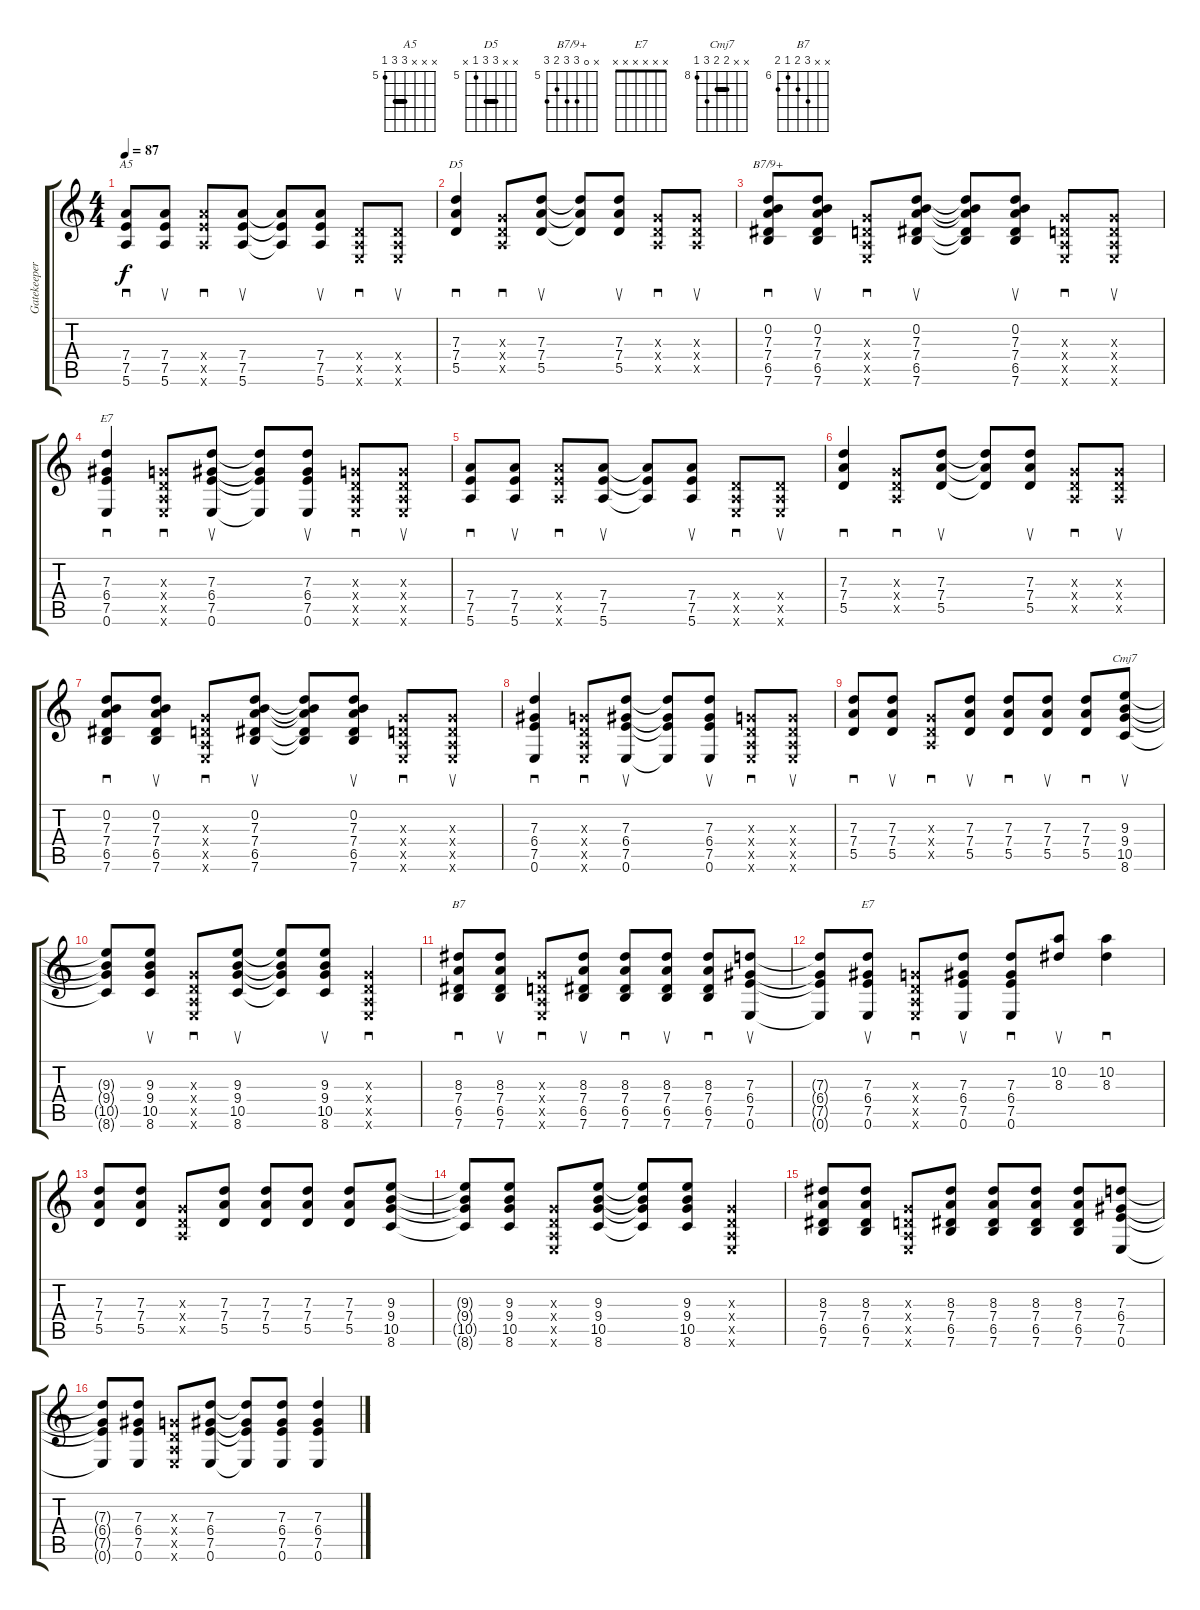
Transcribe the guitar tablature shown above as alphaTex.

\track ("Gatekeeper" "Gatekeeper") {instrument acousticguitarnylon}
\staff {score tabs}
\tuning (E4 B3 G3 D3 A2 E2) {hide}
\chord ("A5" x x x 7 7 5) {firstfret 5 barre 7}
\chord ("D5" x x 7 7 5 x) {firstfret 5 barre 7}
\chord ("B7/9+" x 0 7 7 6 7) {firstfret 5}
\chord ("E7" x x 7 6 7 0) {firstfret 6}
\chord ("Cmj7" x x 9 9 10 8) {firstfret 8 barre 9}
\chord ("B7" x x 8 7 6 7) {firstfret 6}
\chord ("E7" x x x x x x) {firstfret 0}
\ts (4 4)
\tempo 87
\clef g2
\ks c
(7.4 7.5 5.6).8{sd ch "A5" dy f instrument acousticguitarnylon} (7.4 7.5 5.6).8{su} (7.4{x} 7.5{x} 5.6{x}).8{sd} (7.4 7.5 5.6).8{su} (7.4{t} 7.5{t} 5.6{t}).8 (7.4 7.5 5.6).8{su} (0.4{x} 0.5{x} 0.6{x}).8{sd} (0.4{x} 0.5{x} 0.6{x}).8{su} |
(7.3 7.4 5.5).4{sd ch "D5"} (0.3{x} 0.4{x} 0.5{x}).8{sd} (7.3 7.4 5.5).8{su} (7.3{t} 7.4{t} 5.5{t}).8 (7.3 7.4 5.5).8{su} (0.3{x} 0.4{x} 0.5{x}).8{sd} (0.3{x} 0.4{x} 0.5{x}).8{su} |
(0.2 7.3 7.4 6.5 7.6).8{sd ch "B7/9+"} (0.2 7.3 7.4 6.5 7.6).8{su} (0.3{x} 0.4{x} 0.5{x} 0.6{x}).8{sd} (0.2 7.3 7.4 6.5 7.6).8{su} (0.2{t} 7.3{t} 7.4{t} 6.5{t} 7.6{t}).8 (0.2 7.3 7.4 6.5 7.6).8{su} (0.3{x} 0.4{x} 0.5{x} 0.6{x}).8{sd} (0.3{x} 0.4{x} 0.5{x} 0.6{x}).8{su} |
(7.3 6.4 7.5 0.6).4{sd ch "E7"} (0.3{x} 0.4{x} 0.5{x} 0.6{x}).8{sd} (7.3 6.4 7.5 0.6).8{su} (7.3{t} 6.4{t} 7.5{t} 0.6{t}).8 (7.3 6.4 7.5 0.6).8{su} (0.3{x} 0.4{x} 0.5{x} 0.6{x}).8{sd} (0.3{x} 0.4{x} 0.5{x} 0.6{x}).8{su} |
(7.4 7.5 5.6).8{sd} (7.4 7.5 5.6).8{su} (7.4{x} 7.5{x} 5.6{x}).8{sd} (7.4 7.5 5.6).8{su} (7.4{t} 7.5{t} 5.6{t}).8 (7.4 7.5 5.6).8{su} (0.4{x} 0.5{x} 0.6{x}).8{sd} (0.4{x} 0.5{x} 0.6{x}).8{su} |
(7.3 7.4 5.5).4{sd} (0.3{x} 0.4{x} 0.5{x}).8{sd} (7.3 7.4 5.5).8{su} (7.3{t} 7.4{t} 5.5{t}).8 (7.3 7.4 5.5).8{su} (0.3{x} 0.4{x} 0.5{x}).8{sd} (0.3{x} 0.4{x} 0.5{x}).8{su} |
(0.2 7.3 7.4 6.5 7.6).8{sd} (0.2 7.3 7.4 6.5 7.6).8{su} (0.3{x} 0.4{x} 0.5{x} 0.6{x}).8{sd} (0.2 7.3 7.4 6.5 7.6).8{su} (0.2{t} 7.3{t} 7.4{t} 6.5{t} 7.6{t}).8 (0.2 7.3 7.4 6.5 7.6).8{su} (0.3{x} 0.4{x} 0.5{x} 0.6{x}).8{sd} (0.3{x} 0.4{x} 0.5{x} 0.6{x}).8{su} |
(7.3 6.4 7.5 0.6).4{sd} (0.3{x} 0.4{x} 0.5{x} 0.6{x}).8{sd} (7.3 6.4 7.5 0.6).8{su} (7.3{t} 6.4{t} 7.5{t} 0.6{t}).8 (7.3 6.4 7.5 0.6).8{su} (0.3{x} 0.4{x} 0.5{x} 0.6{x}).8{sd} (0.3{x} 0.4{x} 0.5{x} 0.6{x}).8{su} |
(7.3 7.4 5.5).8{sd} (7.3 7.4 5.5).8{su} (0.3{x} 0.4{x} 0.5{x}).8{sd} (7.3 7.4 5.5).8{su} (7.3 7.4 5.5).8{sd} (7.3 7.4 5.5).8{su} (7.3 7.4 5.5).8{sd} (9.3 9.4 10.5 8.6).8{su ch "Cmj7"} |
(9.3{t} 9.4{t} 10.5{t} 8.6{t}).8 (9.3 9.4 10.5 8.6).8{su} (0.3{x} 0.4{x} 0.5{x} 0.6{x}).8{sd} (9.3 9.4 10.5 8.6).8{su} (9.3{t} 9.4{t} 10.5{t} 8.6{t}).8 (9.3 9.4 10.5 8.6).8{su} (0.3{x} 0.4{x} 0.5{x} 0.6{x}).4{sd} |
(8.3 7.4 6.5 7.6).8{sd ch "B7"} (8.3 7.4 6.5 7.6).8{su} (0.3{x} 0.4{x} 0.5{x} 0.6{x}).8{sd} (8.3 7.4 6.5 7.6).8{su} (8.3 7.4 6.5 7.6).8{sd} (8.3 7.4 6.5 7.6).8{su} (8.3 7.4 6.5 7.6).8{sd} (7.3 6.4 7.5 0.6).8{su} |
(7.3{t} 6.4{t} 7.5{t} 0.6{t}).8 (7.3 6.4 7.5 0.6).8{su ch "E7"} (0.3{x} 0.4{x} 0.5{x} 0.6{x}).8{sd} (7.3 6.4 7.5 0.6).8{su} (7.3 6.4 7.5 0.6).8{sd} (10.2 8.3).8{su} (10.2 8.3).4{sd} |
(7.3 7.4 5.5).8 (7.3 7.4 5.5).8 (0.3{x} 0.4{x} 0.5{x}).8 (7.3 7.4 5.5).8 (7.3 7.4 5.5).8 (7.3 7.4 5.5).8 (7.3 7.4 5.5).8 (9.3 9.4 10.5 8.6).8 |
(9.3{t} 9.4{t} 10.5{t} 8.6{t}).8 (9.3 9.4 10.5 8.6).8 (0.3{x} 0.4{x} 0.5{x} 0.6{x}).8 (9.3 9.4 10.5 8.6).8 (9.3{t} 9.4{t} 10.5{t} 8.6{t}).8 (9.3 9.4 10.5 8.6).8 (0.3{x} 0.4{x} 0.5{x} 0.6{x}).4 |
(8.3 7.4 6.5 7.6).8 (8.3 7.4 6.5 7.6).8 (0.3{x} 0.4{x} 0.5{x} 0.6{x}).8 (8.3 7.4 6.5 7.6).8 (8.3 7.4 6.5 7.6).8 (8.3 7.4 6.5 7.6).8 (8.3 7.4 6.5 7.6).8 (7.3 6.4 7.5 0.6).8 |
(7.3{t} 6.4{t} 7.5{t} 0.6{t}).8 (7.3 6.4 7.5 0.6).8 (0.3{x} 0.4{x} 0.5{x} 0.6{x}).8 (7.3 6.4 7.5 0.6).8 (7.3{t} 6.4{t} 7.5{t} 0.6{t}).8 (7.3 6.4 7.5 0.6).8 (7.3 6.4 7.5 0.6).4
